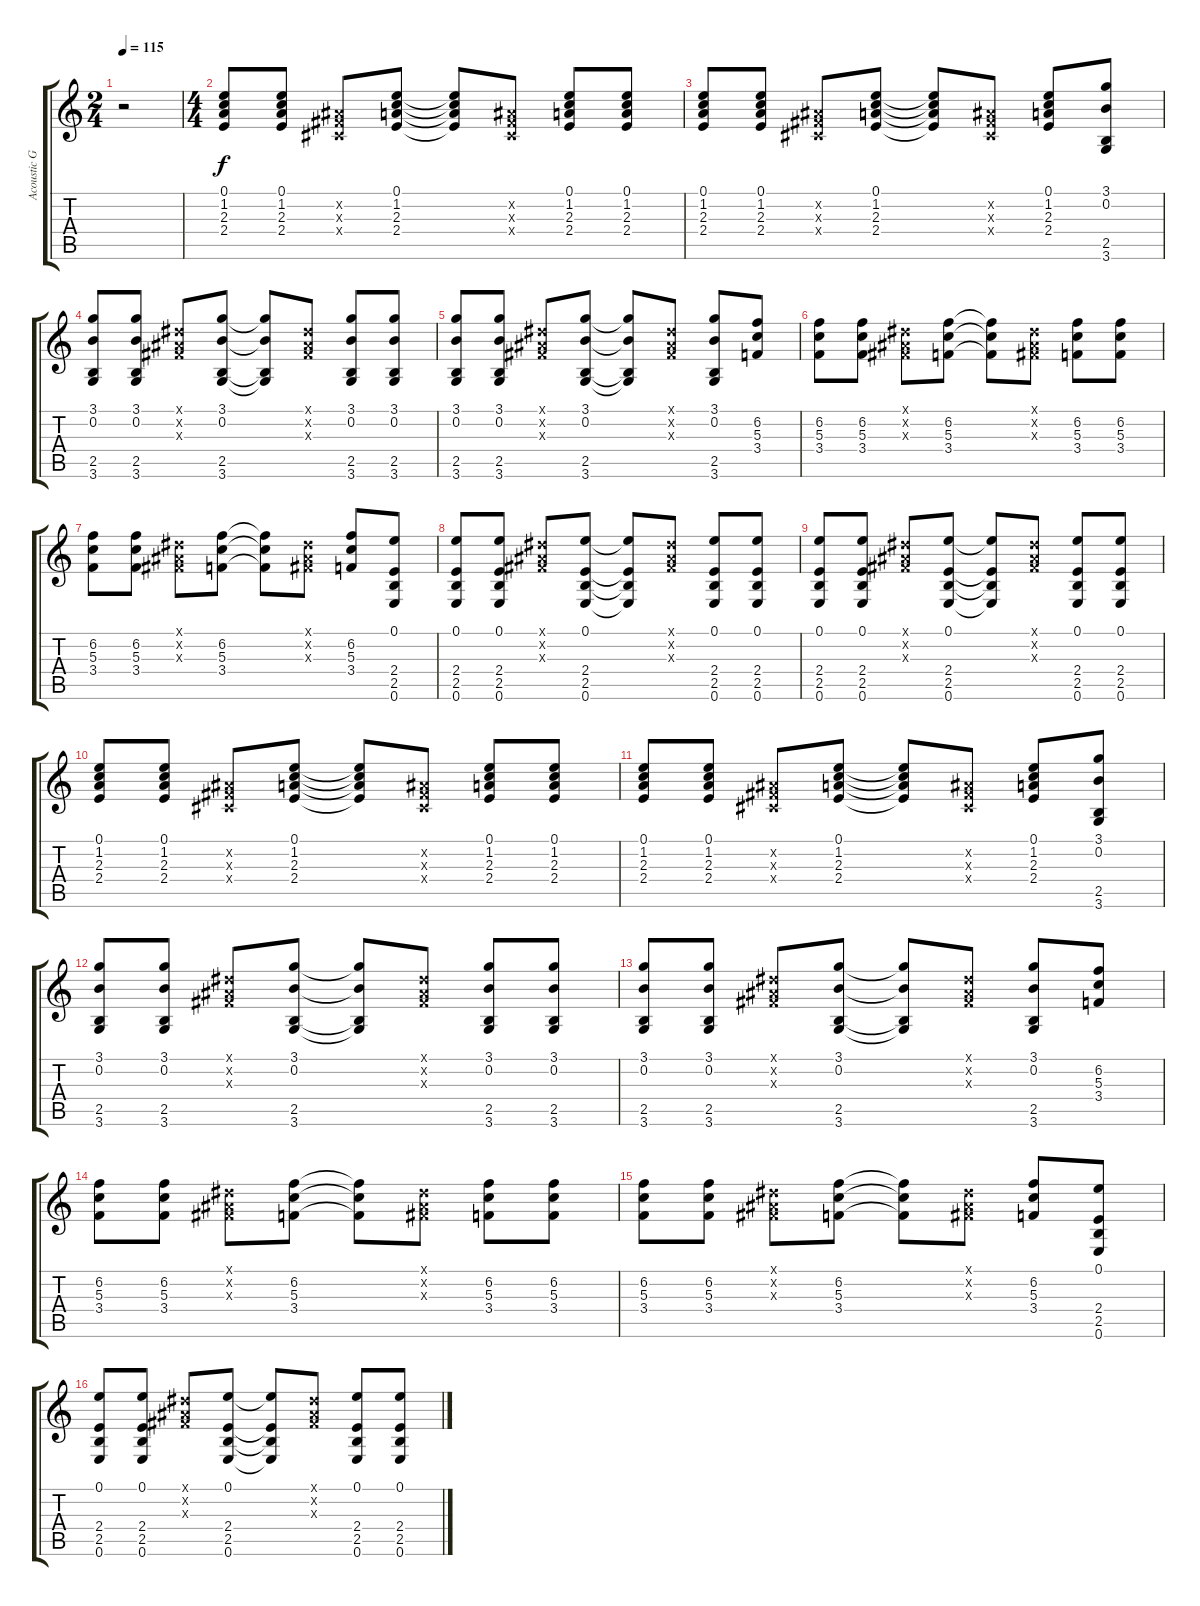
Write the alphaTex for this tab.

\track ("Acoustic Guitar" "Acoustic G") {instrument acousticguitarnylon}
\staff {score tabs}
\tuning (E4 B3 G3 D3 A2 E2) {hide}
\ts (2 4)
\tempo 115
\clef g2
\ks c
r.2{dy f instrument acousticguitarnylon} |
\ts (4 4)
(0.1 1.2 2.3 2.4).8 (0.1 1.2 2.3 2.4).8 (-1.2{x} -1.3{x} -1.4{x}).8 (0.1 1.2 2.3 2.4).8 (0.1{t} 1.2{t} 2.3{t} 2.4{t}).8 (-1.2{x} -1.3{x} -1.4{x}).8 (0.1 1.2 2.3 2.4).8 (0.1 1.2 2.3 2.4).8 |
(0.1 1.2 2.3 2.4).8 (0.1 1.2 2.3 2.4).8 (-1.2{x} -1.3{x} -1.4{x}).8 (0.1 1.2 2.3 2.4).8 (0.1{t} 1.2{t} 2.3{t} 2.4{t}).8 (-1.2{x} -1.3{x} -1.4{x}).8 (0.1 1.2 2.3 2.4).8 (3.1 0.2 2.5 3.6).8 |
(3.1 0.2 2.5 3.6).8 (3.1 0.2 2.5 3.6).8 (-1.1{x} -1.2{x} -1.3{x}).8 (3.1 0.2 2.5 3.6).8 (3.1{t} 0.2{t} 2.5{t} 3.6{t}).8 (-1.1{x} -1.2{x} -1.3{x}).8 (3.1 0.2 2.5 3.6).8 (3.1 0.2 2.5 3.6).8 |
(3.1 0.2 2.5 3.6).8 (3.1 0.2 2.5 3.6).8 (-1.1{x} -1.2{x} -1.3{x}).8 (3.1 0.2 2.5 3.6).8 (3.1{t} 0.2{t} 2.5{t} 3.6{t}).8 (-1.1{x} -1.2{x} -1.3{x}).8 (3.1 0.2 2.5 3.6).8 (6.2 5.3 3.4).8 |
(6.2 5.3 3.4).8 (6.2 5.3 3.4).8 (-1.1{x} -1.2{x} -1.3{x}).8 (6.2 5.3 3.4).8 (6.2{t} 5.3{t} 3.4{t}).8 (-1.1{x} -1.2{x} -1.3{x}).8 (6.2 5.3 3.4).8 (6.2 5.3 3.4).8 |
(6.2 5.3 3.4).8 (6.2 5.3 3.4).8 (-1.1{x} -1.2{x} -1.3{x}).8 (6.2 5.3 3.4).8 (6.2{t} 5.3{t} 3.4{t}).8 (-1.1{x} -1.2{x} -1.3{x}).8 (6.2 5.3 3.4).8 (0.1 2.4 2.5 0.6).8 |
(0.1 2.4 2.5 0.6).8 (0.1 2.4 2.5 0.6).8 (-1.1{x} -1.2{x} -1.3{x}).8 (0.1 2.4 2.5 0.6).8 (0.1{t} 2.4{t} 2.5{t} 0.6{t}).8 (-1.1{x} -1.2{x} -1.3{x}).8 (0.1 2.4 2.5 0.6).8 (0.1 2.4 2.5 0.6).8 |
(0.1 2.4 2.5 0.6).8 (0.1 2.4 2.5 0.6).8 (-1.1{x} -1.2{x} -1.3{x}).8 (0.1 2.4 2.5 0.6).8 (0.1{t} 2.4{t} 2.5{t} 0.6{t}).8 (-1.1{x} -1.2{x} -1.3{x}).8 (0.1 2.4 2.5 0.6).8 (0.1 2.4 2.5 0.6).8 |
(0.1 1.2 2.3 2.4).8 (0.1 1.2 2.3 2.4).8 (-1.2{x} -1.3{x} -1.4{x}).8 (0.1 1.2 2.3 2.4).8 (0.1{t} 1.2{t} 2.3{t} 2.4{t}).8 (-1.2{x} -1.3{x} -1.4{x}).8 (0.1 1.2 2.3 2.4).8 (0.1 1.2 2.3 2.4).8 |
(0.1 1.2 2.3 2.4).8 (0.1 1.2 2.3 2.4).8 (-1.2{x} -1.3{x} -1.4{x}).8 (0.1 1.2 2.3 2.4).8 (0.1{t} 1.2{t} 2.3{t} 2.4{t}).8 (-1.2{x} -1.3{x} -1.4{x}).8 (0.1 1.2 2.3 2.4).8 (3.1 0.2 2.5 3.6).8 |
(3.1 0.2 2.5 3.6).8 (3.1 0.2 2.5 3.6).8 (-1.1{x} -1.2{x} -1.3{x}).8 (3.1 0.2 2.5 3.6).8 (3.1{t} 0.2{t} 2.5{t} 3.6{t}).8 (-1.1{x} -1.2{x} -1.3{x}).8 (3.1 0.2 2.5 3.6).8 (3.1 0.2 2.5 3.6).8 |
(3.1 0.2 2.5 3.6).8 (3.1 0.2 2.5 3.6).8 (-1.1{x} -1.2{x} -1.3{x}).8 (3.1 0.2 2.5 3.6).8 (3.1{t} 0.2{t} 2.5{t} 3.6{t}).8 (-1.1{x} -1.2{x} -1.3{x}).8 (3.1 0.2 2.5 3.6).8 (6.2 5.3 3.4).8 |
(6.2 5.3 3.4).8 (6.2 5.3 3.4).8 (-1.1{x} -1.2{x} -1.3{x}).8 (6.2 5.3 3.4).8 (6.2{t} 5.3{t} 3.4{t}).8 (-1.1{x} -1.2{x} -1.3{x}).8 (6.2 5.3 3.4).8 (6.2 5.3 3.4).8 |
(6.2 5.3 3.4).8 (6.2 5.3 3.4).8 (-1.1{x} -1.2{x} -1.3{x}).8 (6.2 5.3 3.4).8 (6.2{t} 5.3{t} 3.4{t}).8 (-1.1{x} -1.2{x} -1.3{x}).8 (6.2 5.3 3.4).8 (0.1 2.4 2.5 0.6).8 |
(0.1 2.4 2.5 0.6).8 (0.1 2.4 2.5 0.6).8 (-1.1{x} -1.2{x} -1.3{x}).8 (0.1 2.4 2.5 0.6).8 (0.1{t} 2.4{t} 2.5{t} 0.6{t}).8 (-1.1{x} -1.2{x} -1.3{x}).8 (0.1 2.4 2.5 0.6).8 (0.1 2.4 2.5 0.6).8
